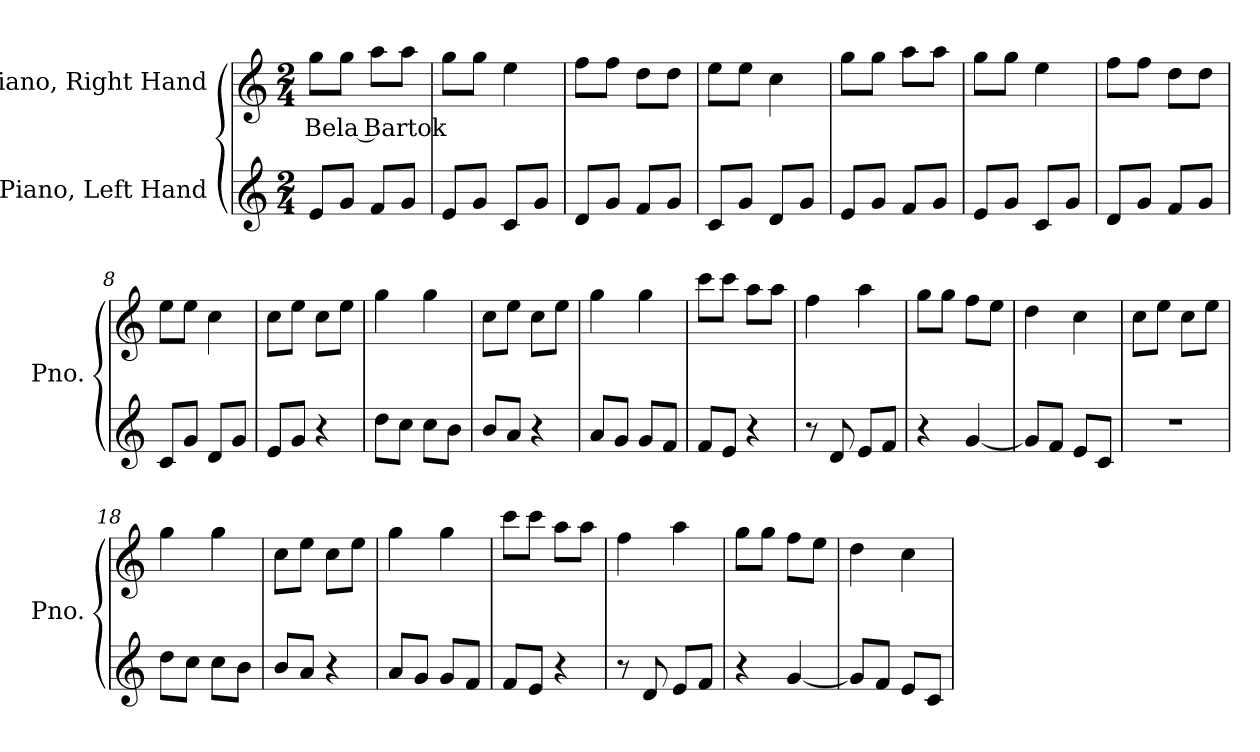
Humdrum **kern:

**kern	**kern	**text
*part2	*part1	*part1
*staff2	*staff1	*staff1
*I"Piano, Left Hand	*I"Piano, Right Hand	*
*I'Pno.	*I'Pno.	*
*clefG2	*clefG2	*
*k[]	*k[]	*
*M2/4	*M2/4	*
*MM100	*MM100	*
=1	=1	=1
!	!	!LO:LY:b
8e/L	8gg\L	Bela Bartok
8g/J	8gg\J	.
8f/L	8aa\L	.
8g/J	8aa\J	.
=2	=2	=2
8e/L	8gg\L	.
8g/J	8gg\J	.
8c/L	4ee\	.
8g/J	.	.
=3	=3	=3
8d/L	8ff\L	.
8g/J	8ff\J	.
8f/L	8dd\L	.
8g/J	8dd\J	.
=4	=4	=4
8c/L	8ee\L	.
8g/J	8ee\J	.
8d/L	4cc\	.
8g/J	.	.
=5	=5	=5
8e/L	8gg\L	.
8g/J	8gg\J	.
8f/L	8aa\L	.
8g/J	8aa\J	.
=6	=6	=6
8e/L	8gg\L	.
8g/J	8gg\J	.
8c/L	4ee\	.
8g/J	.	.
!!LO:LB:g=z
=7	=7	=7
8d/L	8ff\L	.
8g/J	8ff\J	.
8f/L	8dd\L	.
8g/J	8dd\J	.
=8	=8	=8
8c/L	8ee\L	.
8g/J	8ee\J	.
8d/L	4cc\	.
8g/J	.	.
=9	=9	=9
8e/L	8cc\L	.
8g/J	8ee\J	.
4r	8cc\L	.
.	8ee\J	.
=10	=10	=10
8dd\L	4gg\	.
8cc\J	.	.
8cc\L	4gg\	.
8b\J	.	.
=11	=11	=11
8b/L	8cc\L	.
8a/J	8ee\J	.
4r	8cc\L	.
.	8ee\J	.
=12	=12	=12
8a/L	4gg\	.
8g/J	.	.
8g/L	4gg\	.
8f/J	.	.
=13	=13	=13
8f/L	8ccc\L	.
8e/J	8ccc\J	.
4r	8aa\L	.
.	8aa\J	.
=14	=14	=14
8r	4ff\	.
8d/	.	.
8e/L	4aa\	.
8f/J	.	.
!!LO:LB:g=z
=15	=15	=15
4r	8gg\L	.
.	8gg\J	.
[4g/	8ff\L	.
.	8ee\J	.
=16	=16	=16
8g/L]	4dd\	.
8f/J	.	.
8e/L	4cc\	.
8c/J	.	.
=17	=17	=17
2r	8cc\L	.
.	8ee\J	.
.	8cc\L	.
.	8ee\J	.
=18	=18	=18
8dd\L	4gg\	.
8cc\J	.	.
8cc\L	4gg\	.
8b\J	.	.
=19	=19	=19
8b/L	8cc\L	.
8a/J	8ee\J	.
4r	8cc\L	.
.	8ee\J	.
=20	=20	=20
8a/L	4gg\	.
8g/J	.	.
8g/L	4gg\	.
8f/J	.	.
=21	=21	=21
8f/L	8ccc\L	.
8e/J	8ccc\J	.
4r	8aa\L	.
.	8aa\J	.
=22	=22	=22
8r	4ff\	.
8d/	.	.
8e/L	4aa\	.
8f/J	.	.
!!LO:LB:g=z
=23	=23	=23
4r	8gg\L	.
.	8gg\J	.
[4g/	8ff\L	.
.	8ee\J	.
=24	=24	=24
8g/L]	4dd\	.
8f/J	.	.
8e/L	4cc\	.
8c/J	.	.
=	=	=
*-	*-	*-
